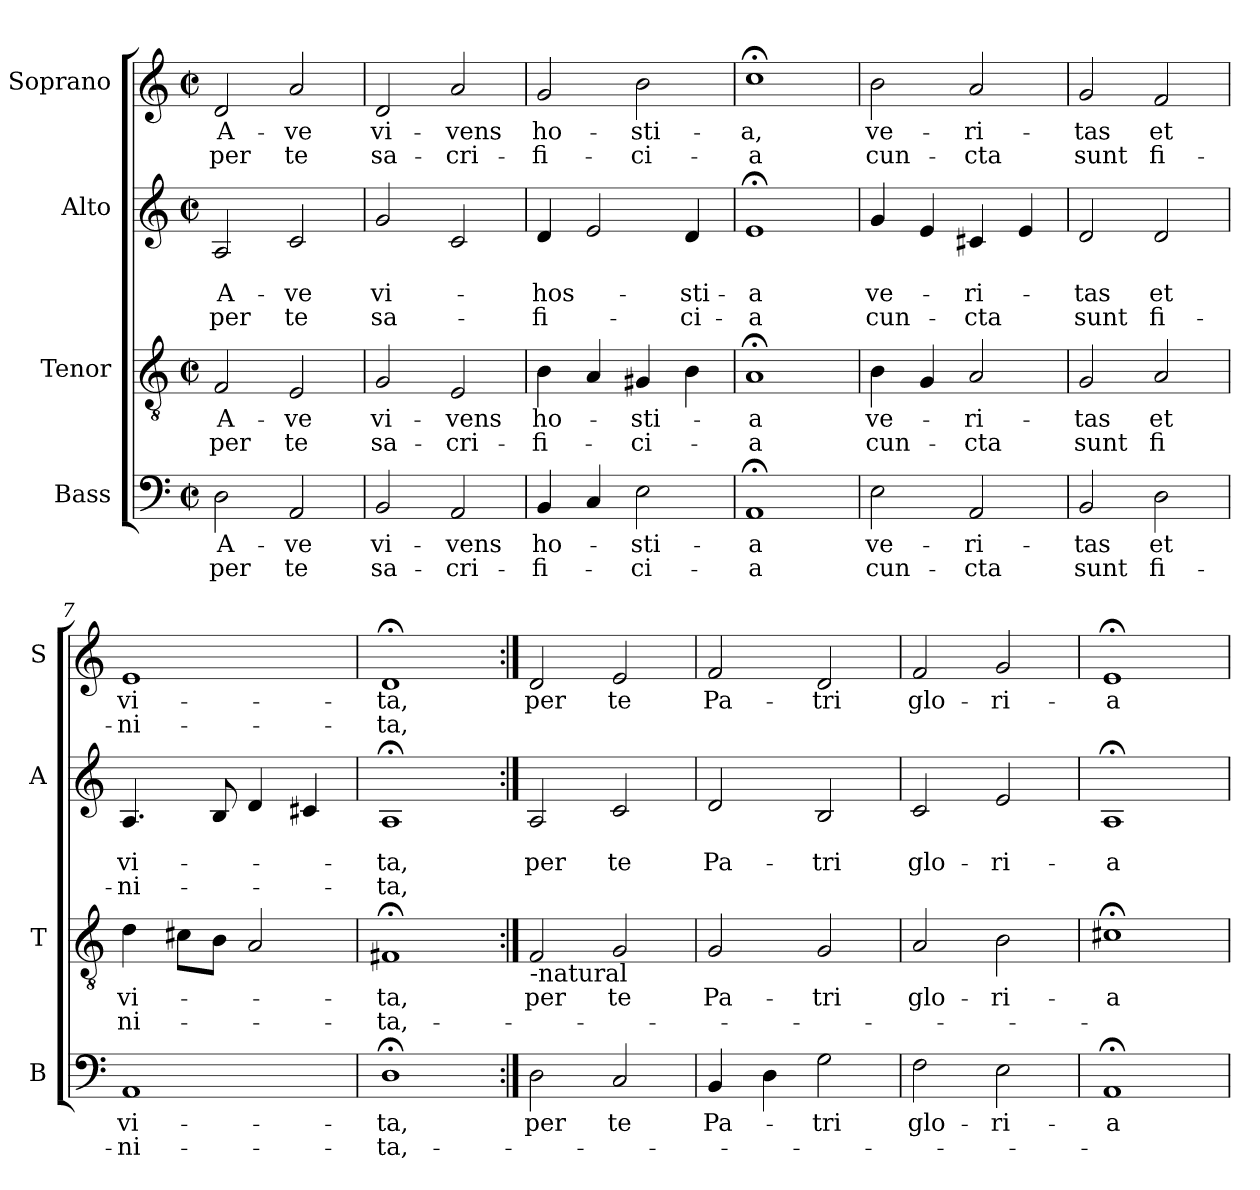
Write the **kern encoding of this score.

**kern	**text	**text	**kern	**text	**text	**kern	**text	**text	**text	**kern	**text	**text
*part4	*part4	*part4	*part3	*part3	*part3	*part2	*part2	*part2	*part2	*part1	*part1	*part1
*staff4	*staff4	*staff4	*staff3	*staff3	*staff3	*staff2	*staff2	*staff2	*staff2	*staff1	*staff1	*staff1
*I"Bass	*	*	*I"Tenor	*	*	*I"Alto	*	*	*	*I"Soprano	*	*
*I'B	*	*	*I'T	*	*	*I'A	*	*	*	*I'S	*	*
*clefF4	*	*	*clefGv2	*	*	*clefG2	*	*	*	*clefG2	*	*
*k[]	*	*	*k[]	*	*	*k[]	*	*	*	*k[]	*	*
*C:	*	*	*C:	*	*	*C:	*	*	*	*C:	*	*
*M2/2	*	*	*M2/2	*	*	*M2/2	*	*	*	*M2/2	*	*
*met(c|)	*	*	*met(c|)	*	*	*met(c|)	*	*	*	*met(c|)	*	*
=1	=1	=1	=1	=1	=1	=1	=1	=1	=1	=1	=1	=1
2D\	A-	per	2F/	A-	per	2A/	.	A-	per	2d/	A-	per
2AA/	-ve	te	2E/	-ve	te	2c/	.	-ve	te	2a/	-ve	te
=2	=2	=2	=2	=2	=2	=2	=2	=2	=2	=2	=2	=2
2BB/	vi-	sa-	2G/	vi-	sa-	2g/	.	vi-	sa-	2d/	vi-	sa-
2AA/	-vens	-cri-	2E/	-vens	-cri-	2c/	.	.	.	2a/	-vens	-cri-
=3	=3	=3	=3	=3	=3	=3	=3	=3	=3	=3	=3	=3
4BB/	ho-	-fi-	4B\	ho-	-fi-	4d/	.	-hos-	-fi-	2g/	ho-	-fi-
4C/	.	.	4A/	.	.	2e/	.	.	.	.	.	.
2E\	-sti-	-ci-	4G#X/	-sti-	-ci-	.	.	.	.	2b\	-sti-	-ci-
.	.	.	4B\	.	.	4d/	.	-sti-	-ci-	.	.	.
=4	=4	=4	=4	=4	=4	=4	=4	=4	=4	=4	=4	=4
1AA;<	-a	-a	1A;<	-a	-a	1e;<	.	-a	-a	1cc;<	-a,	-a
=5	=5	=5	=5	=5	=5	=5	=5	=5	=5	=5	=5	=5
2E\	ve-	cun-	4B\	ve-	cun-	4g/	.	ve-	cun-	2b\	ve-	cun-
.	.	.	4G/	.	.	4e/	.	.	.	.	.	.
2AA/	-ri-	-cta	2A/	-ri-	-cta	4c#X/	.	-ri-	-cta	2a/	-ri-	-cta
.	.	.	.	.	.	4e/	.	.	.	.	.	.
=6	=6	=6	=6	=6	=6	=6	=6	=6	=6	=6	=6	=6
2BB/	-tas	sunt	2G/	-tas	sunt	2d/	.	-tas	sunt	2g/	-tas	sunt
2D\	et	fi-	2A/	et	fi	2d/	.	et	fi-	2f/	et	fi-
!!LO:LB:g=z
=7	=7	=7	=7	=7	=7	=7	=7	=7	=7	=7	=7	=7
1AA	vi-	-ni-	4d\	vi-	ni-	4.A/	.	vi-	-ni-	1e	vi-	-ni-
.	.	.	8c#X\L	.	.	.	.	.	.	.	.	.
.	.	.	8B\J	.	.	8B/	.	.	.	.	.	.
.	.	.	2A/	.	.	4d/	.	.	.	.	.	.
.	.	.	.	.	.	4c#X/	.	.	.	.	.	.
=8	=8	=8	=8	=8	=8	=8	=8	=8	=8	=8	=8	=8
1D;<	-ta,	-ta,-	1F#X;<	-ta,	-ta,-	1A;<	.	-ta,	-ta,	1d;<	-ta,	-ta,
=9:|!	=9:|!	=9:|!	=9:|!	=9:|!	=9:|!	=9:|!	=9:|!	=9:|!	=9:|!	=9:|!	=9:|!	=9:|!
!	!	!	!LO:TX:b:t=-natural	!	!	!	!	!	!	!	!	!
2D\	per	.	2F/	per	.	2A/	.	per	.	2d/	per	.
2C/	te	.	2G/	te	.	2c/	.	te	.	2e/	te	.
=10	=10	=10	=10	=10	=10	=10	=10	=10	=10	=10	=10	=10
4BB/	Pa-	.	2G/	Pa-	.	2d/	.	Pa-	.	2f/	Pa-	.
4D\	.	.	.	.	.	.	.	.	.	.	.	.
2G\	-tri	.	2G/	-tri	.	2B/	.	-tri	.	2d/	-tri	.
=11	=11	=11	=11	=11	=11	=11	=11	=11	=11	=11	=11	=11
2F\	glo-	.	2A/	glo-	.	2c/	.	glo-	.	2f/	glo-	.
2E\	-ri-	.	2B\	-ri-	.	2e/	.	-ri-	.	2g/	-ri-	.
=12	=12	=12	=12	=12	=12	=12	=12	=12	=12	=12	=12	=12
1AA;<	-a	.	1c#X;<	-a	.	1A;<	.	-a	.	1e;<	-a	.
=	=	=	=	=	=	=	=	=	=	=	=	=
*-	*-	*-	*-	*-	*-	*-	*-	*-	*-	*-	*-	*-
